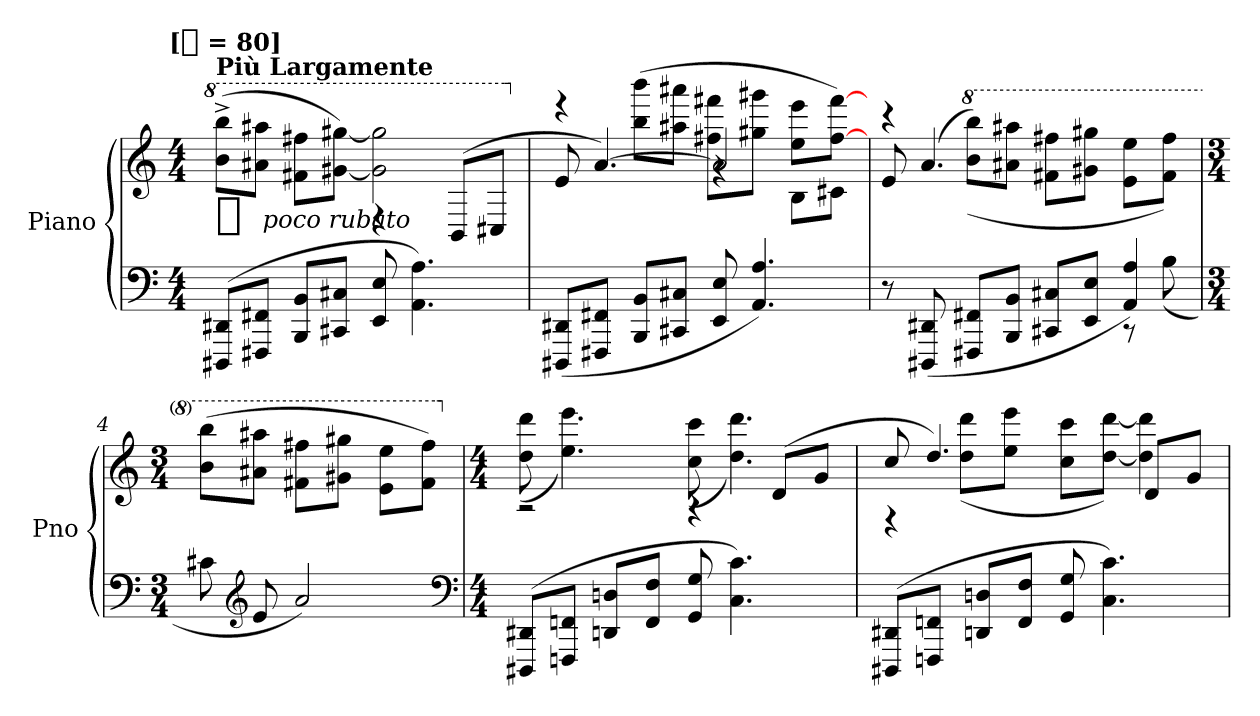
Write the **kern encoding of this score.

**kern	**kern	**dynam
*part1	*part1	*part1
*staff2	*staff1	*staff1/2
*I"Piano	*	*
*I'Pno	*	*
*clefF4	*clefG2	*
*k[]	*k[]	*
*C:	*C:	*
!!LO:TX:omd:t=[[quarter] = 80]
*M4/4	*M4/4	*
*MM80	*MM80	*
*	*8va	*
=1	=1	=1
*	*^	*
!	!LO:TX:a:B:t=Più Largamente	!	!
!	!	!	!LO:DY:t=%s poco rubato
(8DDD#X 8DD#XL	2ryy	(8bb^ 8bbb^L	ff
8FFF#X 8FF#XJ	.	8aa#X 8aaa#XJ	.
8BBB 8BBL	.	8ff#X 8fff#XL	.
8CC#X 8C#XJ	.	[8gg#X [8ggg#XJ)	.
8EE 8E	4re	2gg#] 2ggg#]	.
4.AA 4.A)	.	.	.
.	(<8BL	.	.
.	8c#XJ	.	.
*	*v	*v	*
=2	=2	=2
*	*X8va	*
*	*^	*
*	*	*^	*
(>8DDD#X/ 8DD#X/L	8e/	2ryy	4reee	.
8FFF#X 8FF#XJ	[4.a/)	.	.	.
8BBB/ 8BB/L	.	.	(>8bb\ 8bbb\L	.
8CC#X 8C#XJ	.	.	8aa#X 8aaa#XJ	.
8EE/ 8E/	2a]	4rg	8ff#X\ 8fff#X\L	.
4.AA/ 4.A/)	.	.	8gg#X 8ggg#XJ	.
.	.	8B\L	8ee\ 8eee\L	.
.	.	8c#X\J	[<8ff# [8fff#J)	.
*	*	*v	*v	*
=3	=3	=3	=3
*^	*	*	*
8r	2ryy	8e	4rccc	.
!	!	!LO:N:vis=4.	!	!
(>8DDD#X 8DD#X	.	([y8a	.	.
*	*	*8va	*	*
8FFF#X 8FF#XL	.	8ayy_	(>8bb\ 8bbb\L)	.
8BBB 8BBJ	.	8ayy]	8aa#X 8aaa#XJ	.
8CC#X 8C#XL	4ryy	4ryy	8ff#X\ 8fff#X\L	.
8EE 8EJ	.	.	8gg#X 8ggg#XJ	.
4AA 4A)	8rCC	4ryy	8ee 8eeeL	.
.	(>8B	.	8ff# 8fff#J)	.
*v	*v	*	*	*
*	*v	*v	*
=4	=4	=4
*M3/4	*M3/4	*
8c#X	(8bb 8bbbL	.
*clefG2	*	*
8e	8aa#X 8aaa#XJ	.
2a)	8ff#X 8fff#XL	.
.	8gg#X 8ggg#XJ	.
.	8ee 8eeeL	.
.	8ff# 8fff#J)	.
*clefF4	*	*
=5	=5	=5
*M4/4	*M4/4	*
*	*X8va	*
*	*^	*
(8DDD#X 8DD#XL	2rA	(>8dd 8ddd	.
8FFFn 8FFnJ	.	4.ee 4.eee)	.
8DDn 8DnL	.	.	.
8FF 8FJ	.	.	.
8GG 8G	4rA	(>8cc 8ccc	.
4.C 4.c)	.	4.dd 4.ddd)	.
.	(<8dL	.	.
.	8gJ	.	.
=6	=6	=6	=6
(8DDD#X 8DD#XL	8cc	4rF	.
!	!LO:N:vis=4.	!	!
8FFFn 8FFnJ	[y8dd)	.	.
8DDn 8DnL	8ddyy_	(>8dd 8dddL	.
8FF 8FJ	8ddyy]	8ee 8eeeJ	.
8GG 8G	4ryy	8cc 8cccL	.
4.C 4.c)	.	[8dd [8dddJ)	.
.	8dL	4dd] 4ddd]	.
.	8gJ	.	.
*	*v	*v	*
=	=	=
*-	*-	*-
